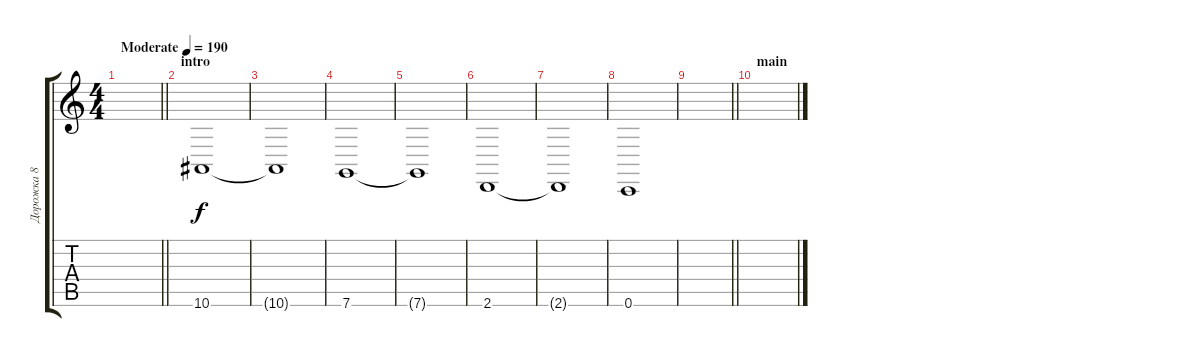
\track ("Дорожка 8" "Дорожка 8") {instrument lead2sawtooth}
\staff {score tabs}
\tuning (D4 A3 F3 C3 G2 C2) {hide}
\ts (4 4)
\tempo (190 "Moderate")
\clef g2
\barLineRight lightlight
\ks c
|
\section ("" "intro")
10.6.1 |
10.6{t}.1 |
7.6.1 |
7.6{t}.1 |
2.6.1 |
2.6{t}.1 |
0.6.1 |
\barLineRight lightlight
|
\section ("" "main ")
